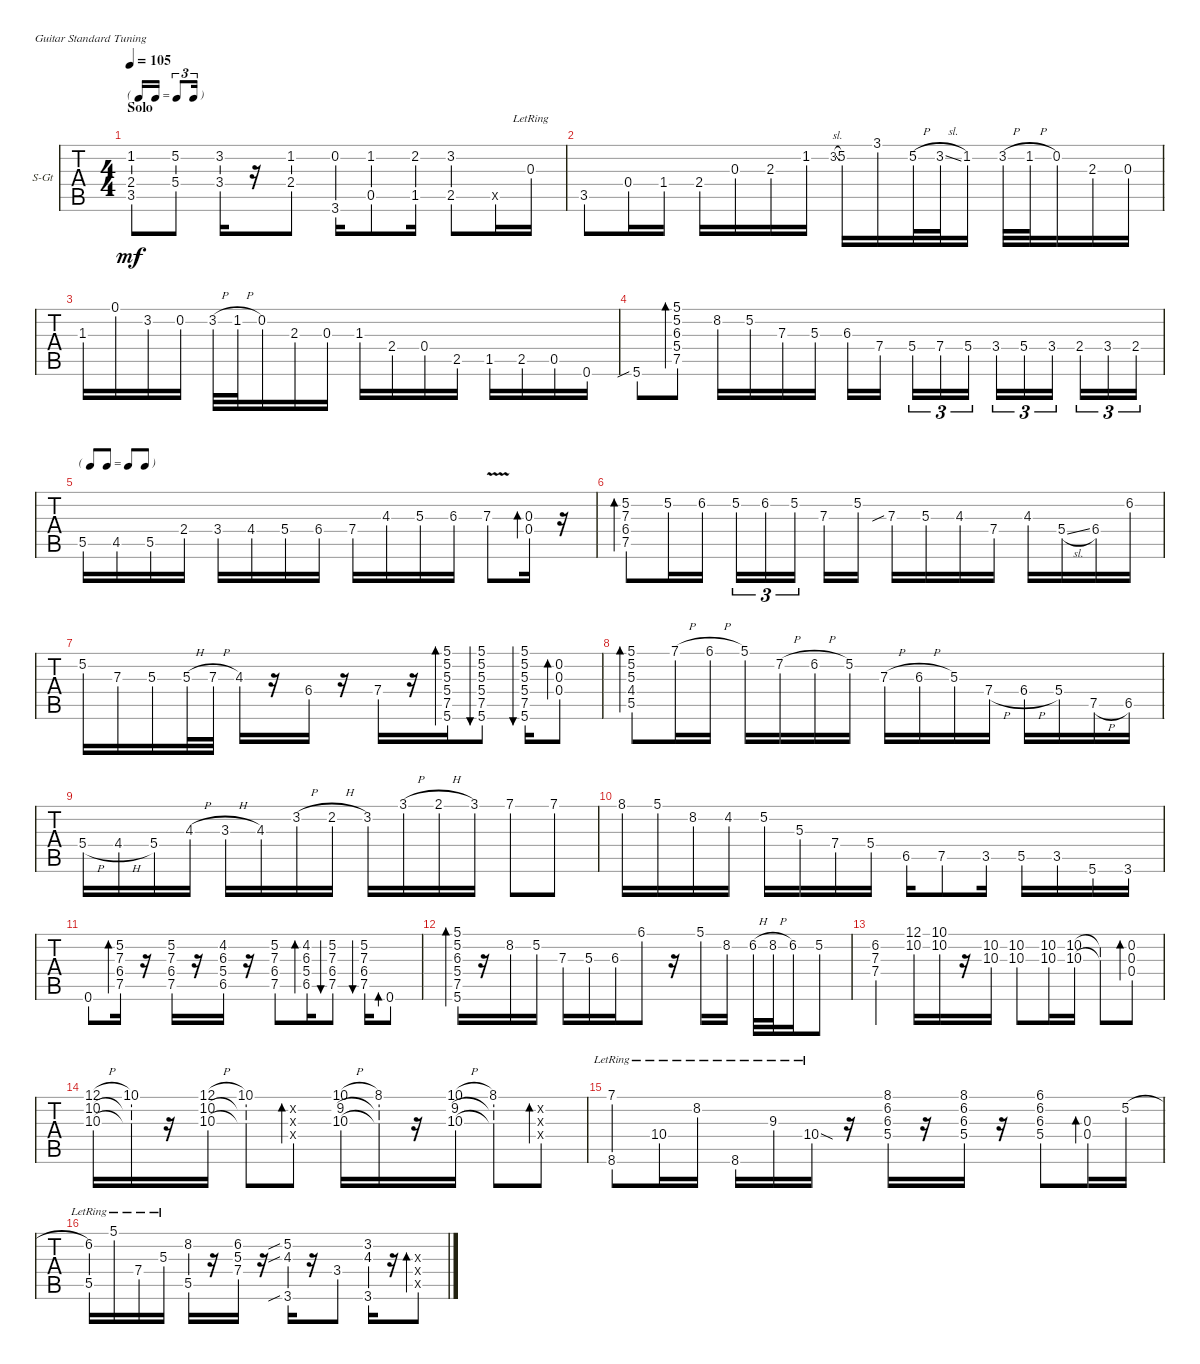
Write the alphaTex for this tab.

\defaultSystemsLayout 4
\bracketExtendMode groupsimilarinstruments
\firstSystemTrackNameOrientation horizontal
\otherSystemsTrackNameOrientation horizontal
\track ("Steel Guitar" "S-Gt") {instrument acousticguitarsteel}
\staff {tabs}
\tuning (E4 B3 G3 D3 A2 E2)
\ts (4 4)
\tf triplet16th
\section ("" "Solo")
\tempo 105
\clef g2
\ks c
(3.5 2.4 1.2).8{dy mf} (5.4 5.2).8 (3.4 3.2).16 r.16 (2.4 1.2).8 (3.6 0.2).16 (0.5 1.2).8 (1.5 2.2).16 (2.5 3.2).8 0.5{x}.16 0.3{lr}.16 |
3.5.8 0.4.16 1.4.16 2.4.16 0.3.16 2.3.16 1.2.16 3.2{sl}.8{gr} 5.2.16 3.1.16 5.2{h}.32 3.2{sl}.32 1.2.16 3.2{h}.32 1.2{h}.32 0.2.16 2.3.16 0.3.16 |
1.3.16 0.1.16 3.2.16 0.2.16 3.2{h}.32 1.2{h}.32 0.2.16 2.3.16 0.3.16 1.3.16 2.4.16 0.4.16 2.5.16 1.5.16 2.5.16 0.5.16 0.6.16 |
5.6{sib}.8 (7.5 5.4 6.3 5.2 5.1).8{bd 33} 8.2.16 5.2.16 7.3.16 5.3.16 6.3.16 7.4.16 5.4.16{tu (3 2)} 7.4.16{tu (3 2)} 5.4.16{tu (3 2)} 3.4.16{tu (3 2)} 5.4.16{tu (3 2)} 3.4.16{tu (3 2)} 2.4.16{tu (3 2)} 3.4.16{tu (3 2)} 2.4.16{tu (3 2)} |
\tf none
5.5.16 4.5.16 5.5.16 2.4.16 3.4.16 4.4.16 5.4.16 6.4.16 7.4.16 4.3.16 5.3.16 6.3.16 7.3{v}.8 (0.3 0.4).16{bd 33} r.16 |
(7.5 6.4 7.3 5.2).8{bd 32} 5.2.16 6.2.16 5.2.16{tu (3 2)} 6.2.16{tu (3 2)} 5.2.16{tu (3 2)} 7.3.16 5.2.16 7.3{sib}.16 5.3.16 4.3.16 7.4.16 4.3.16 5.4{sl}.16 6.4.16 6.2.16 |
5.2.16 7.3.16 5.3.16 5.3{h}.32 7.3{h}.32 4.3.16 r.16 6.4.16 r.16 7.4.16 r.16 (5.6 7.5 5.4 5.3 5.2 5.1).16{bd 31} (5.1 5.2 5.4 5.3 7.5 5.6).8{bu 30} (5.6 7.5 5.4 5.3 5.2 5.1).16{bu 30} (0.2 0.3 0.4).8{bd 30} |
(5.5 4.4 5.3 5.2 5.1).8{bd 30} 7.1{h}.16 6.1{h}.16 5.1.16 7.2{h}.16 6.2{h}.16 5.2.16 7.3{h}.16 6.3{h}.16 5.3.16 7.4{h}.16 6.4{h}.16 5.4.16 7.5{h}.16 6.5.16 |
5.4{h}.16 4.4{h}.16 5.4.16 4.3{h}.16 3.3{h}.16 4.3.16 3.2{h}.16 2.2{h}.16 3.2.16 3.1{h}.16 2.1{h}.16 3.1.16 7.1{ac}.8 7.1{ac}.8 |
8.1.16 5.1.16 8.2.16 4.2.16 5.2.16 5.3.16 7.4.16 5.4.16 6.5.16 7.5.8 3.5.16 5.5.16 3.5.16 5.6.16 3.6.16 |
0.6.8 (7.5 6.4 7.3 5.2).16{bd 30} r.16 (7.5 6.4 7.3 5.2).16 r.16 (4.2 6.3 5.4 6.5).16 r.16 (7.5 6.4 7.3 5.2).8 (4.2 6.3 5.4 6.5).16{bd 30} (5.2 7.5 6.4 7.3).8{bu 30} (5.2 7.3 6.4 7.5).16{bu 30} 0.6{ac}.8{bd 30} |
(5.6 7.5 5.4 6.3 5.2 5.1{ac}).16{bd 30} r.16 8.2.16 5.2.16 7.3.16 5.3.16 6.3.16 6.1{ac}.8 r.16 5.1.16 8.2.16 6.2{h}.32 8.2{h}.32 6.2.16 5.2.8 |
(6.2 7.3 7.4).4 (12.1 10.2).16 (10.1 10.2).16 r.16 (10.2 10.3).16 (10.3 10.2).8 (10.2 10.3).16 (10.3 10.2).16 (10.3{t} 10.2{t}).8 (0.4 0.3 0.2).8{bd 30} |
(12.1{h} 10.2 10.3).16 (10.1 10.2{t} 10.3{t}).16 r.16 (12.1{h} 10.2 10.3).16 (10.1 10.2{t} 10.3{t}).8 (10.4{x} 10.3{x} 10.2{x}).8{bd 30} (10.1{h} 9.2 10.3).16 (8.1 10.3{t} 9.2{t}).16 r.16 (10.1{h} 9.2 10.3).16 (8.1 9.2{t} 10.3{t}).8 (10.3{x} 10.4{x} 9.2{x}).8{bd 30} |
(8.6{lr} 7.1{lr}).8 10.4{lr}.16 8.2{lr}.16 8.6{lr}.16 9.3{lr}.16 10.4{sod lr}.16 r.16 (8.1 6.2 6.3 5.4).16 r.16 (5.4 6.3 6.2 8.1).16 r.16 (5.4 6.1 6.2 6.3).8 (0.4 0.3).16{bd 30} 5.2{h}.16 |
(5.5{lr} 6.2{lr}).16 5.1{lr}.16 7.4{lr}.16 5.3{lr}.16 (5.5 8.2).16 r.16 (7.4 6.2 5.3).16 r.16 (3.6{sib} 5.2{sib ac} 4.3{sib}).16 r.16 3.4.8 (3.6 4.3 3.2{ac}).16 r.16 (0.4{x} 0.3{x} 0.5{x}).8{bd 34}
